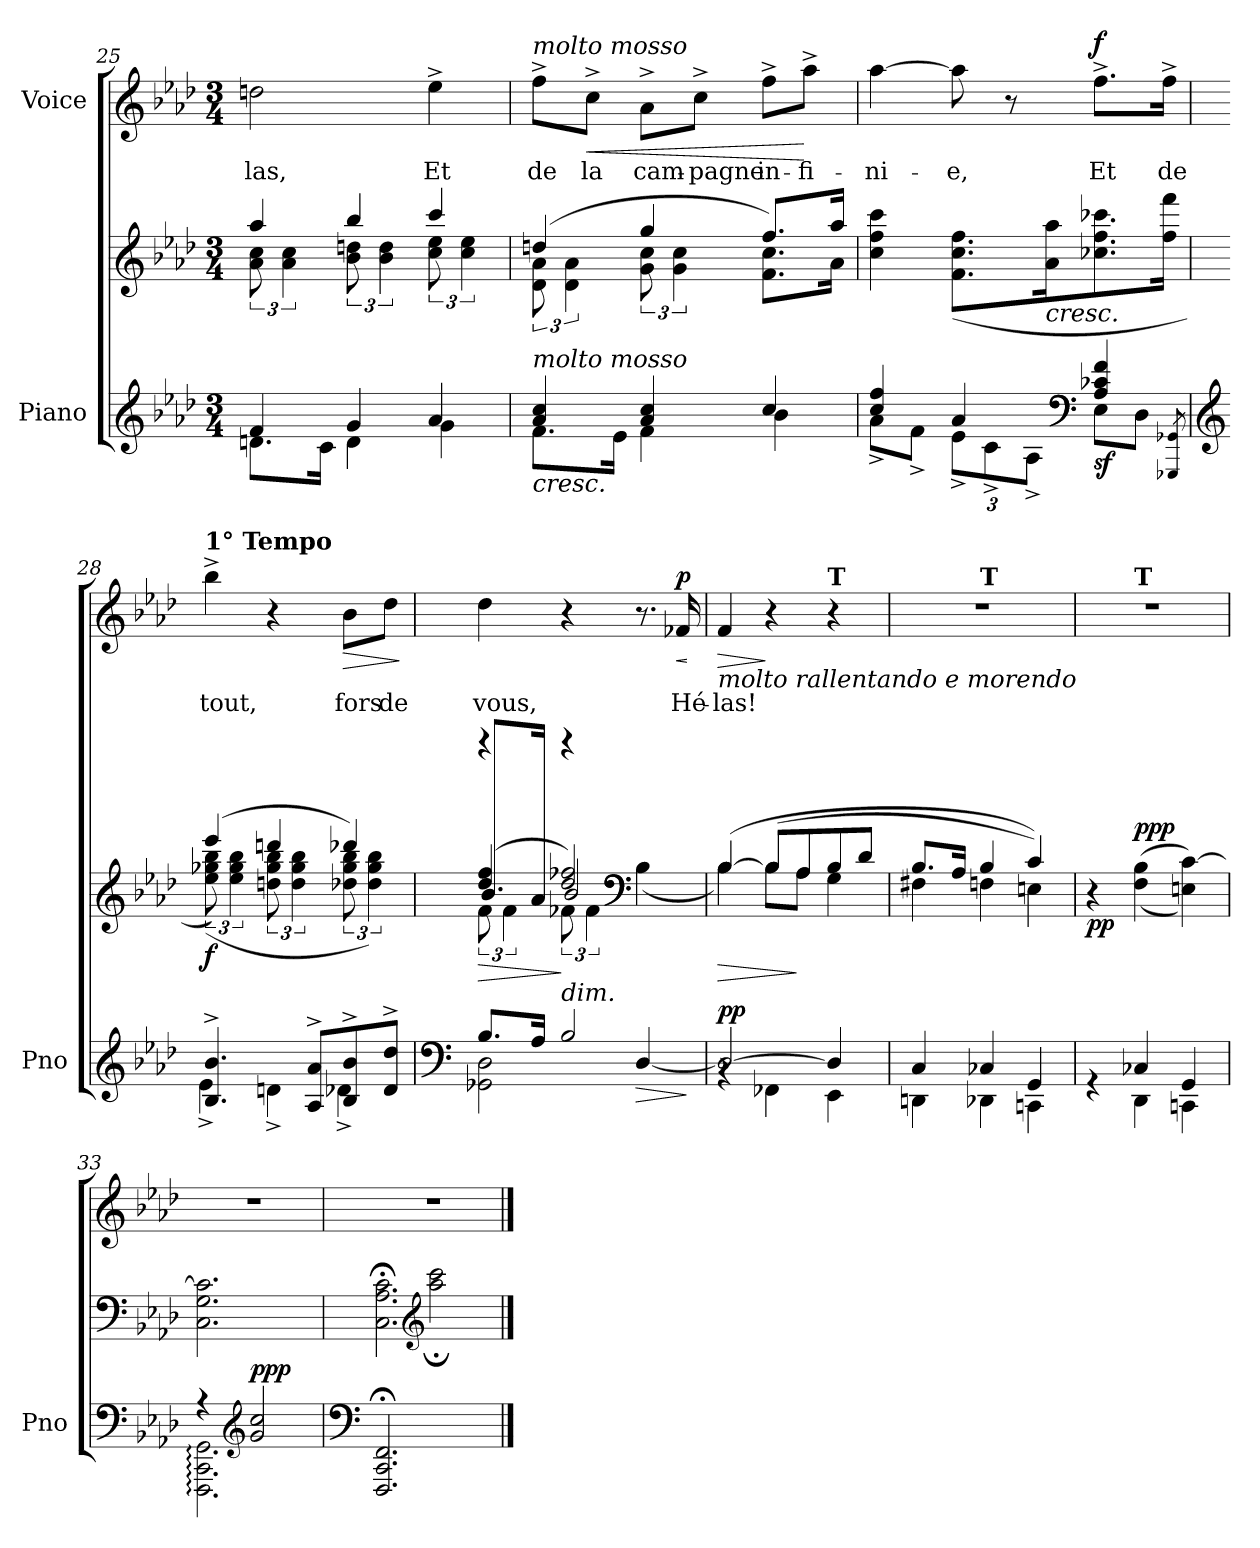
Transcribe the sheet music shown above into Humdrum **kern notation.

**kern	**kern	**dynam	**kern	**text	**dynam
*part2	*part2	*part2	*part1	*part1	*part1
*staff3	*staff2	*staff2/3	*staff1	*staff1	*staff1
*I"Piano	*	*	*I"Voice	*	*
*I'Pno	*	*	*	*	*
!!LO:LB:g=z
*clefG2	*clefG2	*	*clefG2	*	*
*k[b-e-a-d-]	*k[b-e-a-d-]	*	*k[b-e-a-d-]	*	*
*M3/4	*M3/4	*	*M3/4	*	*
=25	=25	=25	=25	=25	=25
*^	*^	*	*	*	*
!	!	!	!	!	!	!LO:LY:b	!
4f/	8.dn\L	4aa-/	12a-\ 12cc\	.	2ddn\	las,	.
.	.	.	6a-\ 6cc\	.	.	.	.
.	16c\Jk	.	.	.	.	.	.
4g/	4d\	4bb-/	12b-\ 12ddn\	.	.	.	.
.	.	.	6b-\ 6dd\	.	.	.	.
!	!	!	!	!	!	!LO:LY:b	!
4a-/	4g\	4ccc/	12cc\ 12ee-\	.	4ee-^\	Et	.
.	.	.	6cc\ 6ee-\	.	.	.	.
=26	=26	=26	=26	=26	=26	=26	=26
!	!	!	!	!LO:HP:b=2	!	!	!
*	*	*8va	*	*	*	*	*
!	!	!	!	!	!LO:TX:a:i:t=molto mosso	!	!
!LO:TX:a:i:t=molto mosso	!	!	!	!	!	!	!
!	!	!	!	!	!	!LO:LY:b	!
4a-/ 4cc/	8.f\L	(>4dddn/	12dd-\ 12aa-\	<	8ff^\L	de	.
.	.	.	6dd-\ 6aa-\	.	.	.	.
!	!	!	!	!	!	!LO:LY:b	!LO:HP:b
.	.	.	.	.	8cc^\J	la	<
.	16e-\Jk	.	.	.	.	.	.
!	!	!	!	!	!	!LO:LY:b	!
4a-/ 4cc/	4f\	4ggg/	12gg\ 12ccc\	.	8a-^\L	cam-	.
.	.	.	6gg\ 6ccc\	.	.	.	.
!	!	!	!	!	!	!LO:LY:b	!
.	.	.	.	.	8cc^\J	-pagne	.
!	!	!	!	!	!	!LO:LY:b	!
4cc/	4b-\	8.fff/L)	8.ff\ 8.ccc\L	.	8ff^\L	in-	.
!	!	!	!	!	!	!LO:LY:b	!
.	.	.	.	.	8aa-^\J	-fi-	[
.	.	16aaa-/Jk	16aa-\Jk	.	.	.	.
=27	=27	=27	=27	=27	=27	=27	=27
!	!	!	!	!	!	!LO:LY:b	!
4cc/ 4ff/	8a-^\L	2.rddyy	4ccc\ 4fff\ 4cccc\	.	[4aa-\	-ni-	.
.	8f^\J	.	.	.	.	.	.
*	*Xbrackettup	*	*	*	*	*	*
*	*	*X8va	*	*	*	*	*
!	!	!	!	!	!	!LO:LY:b	!
4a-/	12e-^\L	.	(>8.f\ 8.cc\ 8.ff\L	.	8aa-\]	-e,	.
.	12c^\	.	.	.	.	.	.
.	.	.	.	.	8r	.	.
.	12A-^\J	.	.	.	.	.	.
!	!	!	!	!LO:HP:b	!	!	!
.	.	.	16a-\ 16aa-\K	<	.	.	.
*clefF4	*	*	*	*	*	*	*
!	!	!	!	!LO:DY:b=2	!	!LO:LY:b	!LO:DY:a
4A-/ 4c-X/ 4f/	8E-\L	.	8.cc-X\ 8.ff\ 8.ccc-X\	sf	8.ff^\L	Et	f
.	8D-\J	.	.	.	.	.	.
!	!	!	!	!	!	!LO:LY:b	!
.	.	.	16ff\ 16fff\Jk	.	16ff^\Jk	de	.
*	*	*v	*v	*	*	*	*
.	8qGGG-X/ 8qGG-X/	.	.	.	.	.
*v	*v	*	*	*	*	*
.	.	[	.	.	.
=28	=28	=28	=28	=28	=28
*clefG2	*	*	*	*	*
*^	*^	*	*	*	*
!	!	!	!	!	!LO:TX:a:B:t=1° Tempo	!	!
!	!	!	!	!LO:DY:b	!	!LO:LY:b	!
4.B-/^ 4.b-/^	4e-^\	(>4eee-/)	(<12ee-\ 12gg-X\ 12bb-\	f	4bb-^\	tout,	.
.	.	.	6ee-\ 6gg-\ 6bb-\	.	.	.	.
.	4dn^\	4dddn/	12ddn\ 12gg-\ 12bb-\	.	4r	.	.
.	.	.	6dd\ 6gg-\ 6bb-\	.	.	.	.
8A-/^ 8a-/^L	.	.	.	.	.	.	.
!	!	!	!	!	!	!LO:LY:b	!LO:HP:b
8B-/^ 8b-/^	4d-X^\	4ddd-X/)	12dd-X\ 12gg-\ 12bb-\	.	8b-\L	fors	>
.	.	.	6dd-\ 6gg-\ 6bb-\)	.	.	.	.
!	!	!	!	!	!	!LO:LY:b	!
8d-/^ 8dd-/^J	.	.	.	.	8dd-\J	de	.
*v	*v	*	*	*	*	*	*
*	*v	*v	*	*	*	*
.	.	.	.	.	]
!!LO:PB:g=z
=29	=29	=29	=29	=29	=29
*clefF4	*	*	*	*	*
*^	*	*	*	*	*
!	!	!	!LO:HP:b	!	!LO:LY:b	!
*	*	*^	*	*	*	*
*	*	*	*^	*	*	*	*
*	*	*	*	*^	*	*	*	*
8.B-/L	2GG-X\ 2D-\	(>4dd-/ 4ff/	8.b-/L	12f\	4rbbbbb	>	4dd-\	vous,	.
.	.	.	.	6f\	.	.	.	.	.
16A-/Jk	.	.	16a-/Jk	.	.	.	.	.	.
!	!	!LO:TX:b:i:t=dim.	!	!	!	!	!	!	!
2B-/	.	2dd-/ 2ff-X/)	4rbbbbb	12f-X\	2b-/	] [	4r	.	.
.	.	.	.	6f-\	.	.	.	.	.
*	*	*clefF4	*	*	*	*	*	*	*
!	!	!	!	!	!	!LO:HP:b=2	!	!	!
!	!	!	!	!	!	!LO:HP:n=1:b	!	!	!
!	!	!	!	!	!	!LO:DY:n=1:a=2	!	!	!
!	!	!	!	!	!	!LO:DY:n=2:a	!	!	!
.	[4D-/	.	(>4B-\	4ryy	.	> > sf sf	8.r	.	.
!	!	!	!	!	!	!	!	!LO:LY:b	!LO:HP:b
!	!	!	!	!	!	!	!	!	!LO:DY:n=1:a
.	.	.	.	.	.	.	16f-X/	Hé-	< p
*v	*v	*	*	*	*	*	*	*	*
*	*v	*v	*v	*v	*	*	*	*
.	.	]	.	.	[
=30	=30	=30	=30	=30	=30
*^	*	*	*	*	*
!	!	!	!	!LO:TX:b:i:t=molto  rallentando  e  morendo	!	!
!	!	!	!LO:HP:b	!	!	!
!	!	!	!LO:HP:n=1:b	!	!LO:LY:b	!LO:HP:b
*	*	*^	*	*	*	*
!	!	!	!	!LO:DY:n=1:a=2	!	!	!
!	!	!	!	!LO:DY:n=2:a	!	!	!
2D-/_	4rBB	(<[4B-/	4B-\)	> > p p	4f/	-las!	>
.	4FF-X\	(>8B-/L]	8B-\L	.	4r	.	]
.	.	8A-/	8A-\J	]	.	.	.
!	!	!	!	!	!LO:TX:a:B:t=T	!	!
4D-/]	4EE-\	8B-/	4G\	.	4r	.	.
.	.	8d-/J	.	.	.	.	.
=31	=31	=31	=31	=31	=31	=31	=31
*	*	*	*	*	*^	*	*
4C/	4DDn\	8.B-/L	4F#X\	.	2.r	4ryy	.	.
.	.	16A-/Jk	.	.	.	.	.	.
!	!	!	!	!	!	!LO:TX:a:B:t=T	!	!
4C-X/	4DD-X\	4B-/	4Fn\	.	.	2ryy	.	.
4GG/	4CCn\	4c/)	4En\)	]	.	.	.	.
=32	=32	=32	=32	=32	=32	=32	=32	=32
!	!	!	!	!LO:DY:b	!	!	!	!
*	*	*v	*v	*	*	*	*	*
4rGG	4ryy	4r	pp	2.r	4ryy	.	.
!	!	!	!	!	!LO:TX:a:B:t=T	!	!
!	!	!	!LO:DY:a	!	!	!	!
4C-X/	4DD-\	(<(>4F\ 4B-\	ppp	.	2ryy	.	.
4GG/	4CCn\	4En\ [4c\))	.	.	.	.	.
*v	*v	*	*	*	*	*	*
.	.	]	.	.	.	.
*	*	*	*v	*v	*	*
=33	=33	=33	=33	=33	=33
*^	*	*	*	*	*
4r	2.FFF\: 2.CC\: 2.GG\:	2.C\ 2.G\ 2.c\]	.	2.r	.	.
*clefG2	*	*	*	*	*	*
!	!	!	!LO:DY:a=2	!	!	!
2g/ 2cc/	.	.	ppp	.	.	.
*v	*v	*	*	*	*	*
=34	=34	=34	=34	=34	=34
*clefF4	*	*	*	*	*
*	*^	*	*	*	*
2.FFF/;< 2.CC/;< 2.FF/;<	2.C\;< 2.A-\;< 2.c\;<	4ryy	.	2.r	.	.
*	*clefG2	*	*	*	*	*
.	.	2aa-\;< 2ccc\;<	.	.	.	.
*	*v	*v	*	*	*	*
==	==	==	==	==	==
*-	*-	*-	*-	*-	*-
